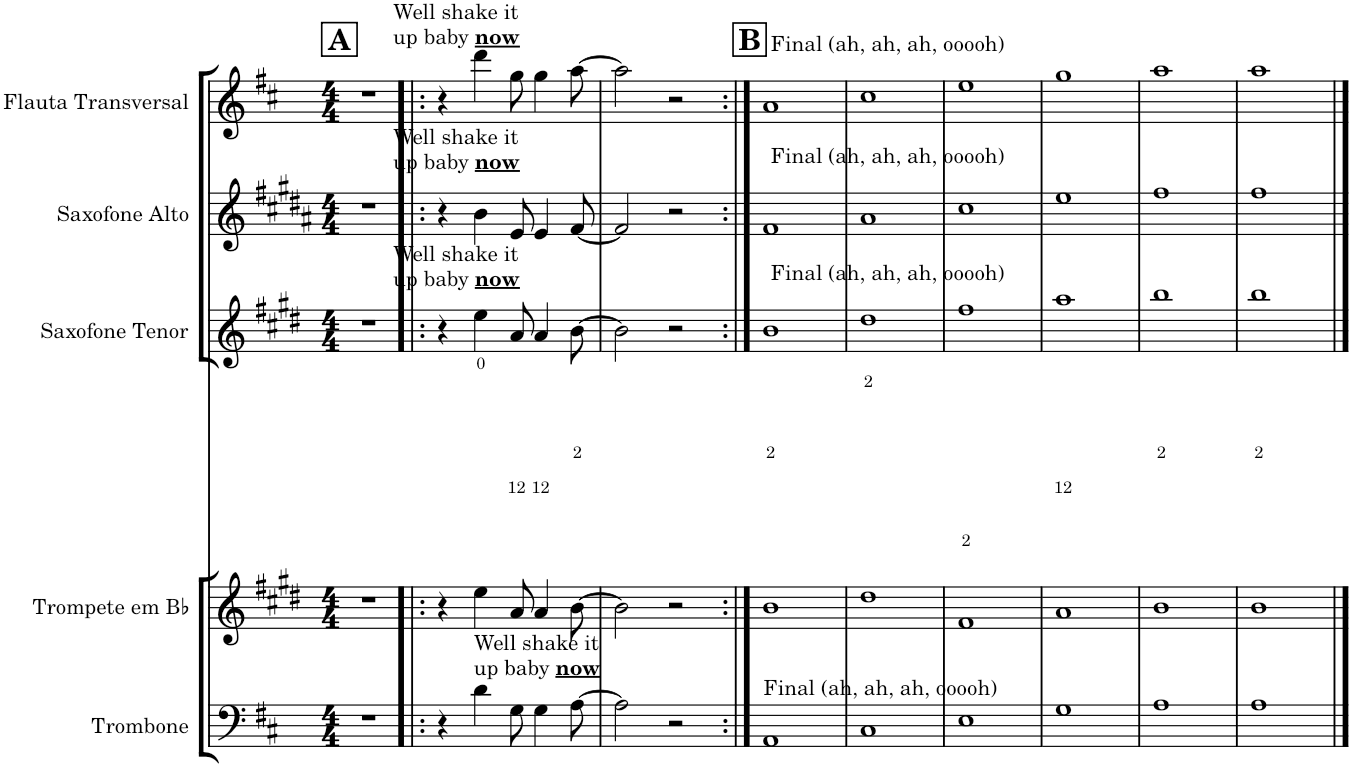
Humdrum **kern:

**kern	**kern	**kern	**kern	**kern
*part5	*part4	*part3	*part2	*part1
*staff5	*staff4	*staff3	*staff2	*staff1
*I"Trombone	*I"Trompete em Bb	*I"Saxofone Tenor	*I"Saxofone Alto	*I"Flauta Transversal
*I'Tbn.	*I'Tpt. em Bb	*I'Sax. Tn.	*	*I'Fl.
*clefF4	*clefG2	*clefG2	*clefG2	*clefG2
*	*Trd1c2	*Trd8c14	*Trd5c9	*
*k[f#c#]	*k[f#c#g#d#]	*k[f#c#g#d#]	*k[f#c#g#d#a#]	*k[f#c#]
*M4/4	*M4/4	*M4/4	*M4/4	*M4/4
!!LO:REH:place=s1:a:B:cj:fs=14:t=A
=1	=1	=1	=1	=1
1r	1r	1r	1r	1r
=2!|:	=2!|:	=2!|:	=2!|:	=2!|:
4r	4r	4r	4r	4r
!	!	!	!	!LO:TX:a:t=Well shake it
!	!	!	!	!LO:TX:a:t=up baby
!	!	!	!	!LO:TX:a:B:t=now
!	!	!	!LO:TX:a:t=Well shake it	!
!	!	!	!LO:TX:a:t=up baby	!
!	!	!	!LO:TX:a:B:t=now	!
!	!	!LO:TX:a:t=Well shake it	!	!
!	!	!LO:TX:a:t=up baby	!	!
!	!	!LO:TX:a:B:t=now	!	!
!LO:TX:a:t=Well shake it	!	!	!	!
!LO:TX:a:t=up baby	!	!	!	!
!LO:TX:a:B:t=now	!	!	!	!
4d\	4ee\	4ee\	4b\	4ddd\
8G\	8a/	8a/	8e/	8gg\
4G\	4a/	4a/	4e/	4gg\
[8A\	[8b\	[8b\	[8f#/	[8aa\
=3	=3	=3	=3	=3
2A\]	2b\]	2b\]	2f#/]	2aa\]
2r	2r	2r	2r	2r
!!LO:REH:place=s1:a:B:cj:fs=14:t=B
=4:|!	=4:|!	=4:|!	=4:|!	=4:|!
!	!	!	!	!LO:TX:a:t=Final (ah, ah, ah, ooooh)
!	!	!	!LO:TX:a:t=Final (ah, ah, ah, ooooh)	!
!	!	!LO:TX:a:t=Final (ah, ah, ah, ooooh)	!	!
!LO:TX:a:t=Final (ah, ah, ah, ooooh)	!	!	!	!
1AA	1b	1b	1f#	1a
=5	=5	=5	=5	=5
1C#	1dd#	1dd#	1a#	1cc#
=6	=6	=6	=6	=6
1E	1f#	1ff#	1cc#	1ee
=7	=7	=7	=7	=7
1G	1a	1aa	1ee	1gg
=8	=8	=8	=8	=8
1A	1b	1bb	1ff#	1aa
=9	=9	=9	=9	=9
1A	1b	1bb	1ff#	1aa
==	==	==	==	==
*-	*-	*-	*-	*-
